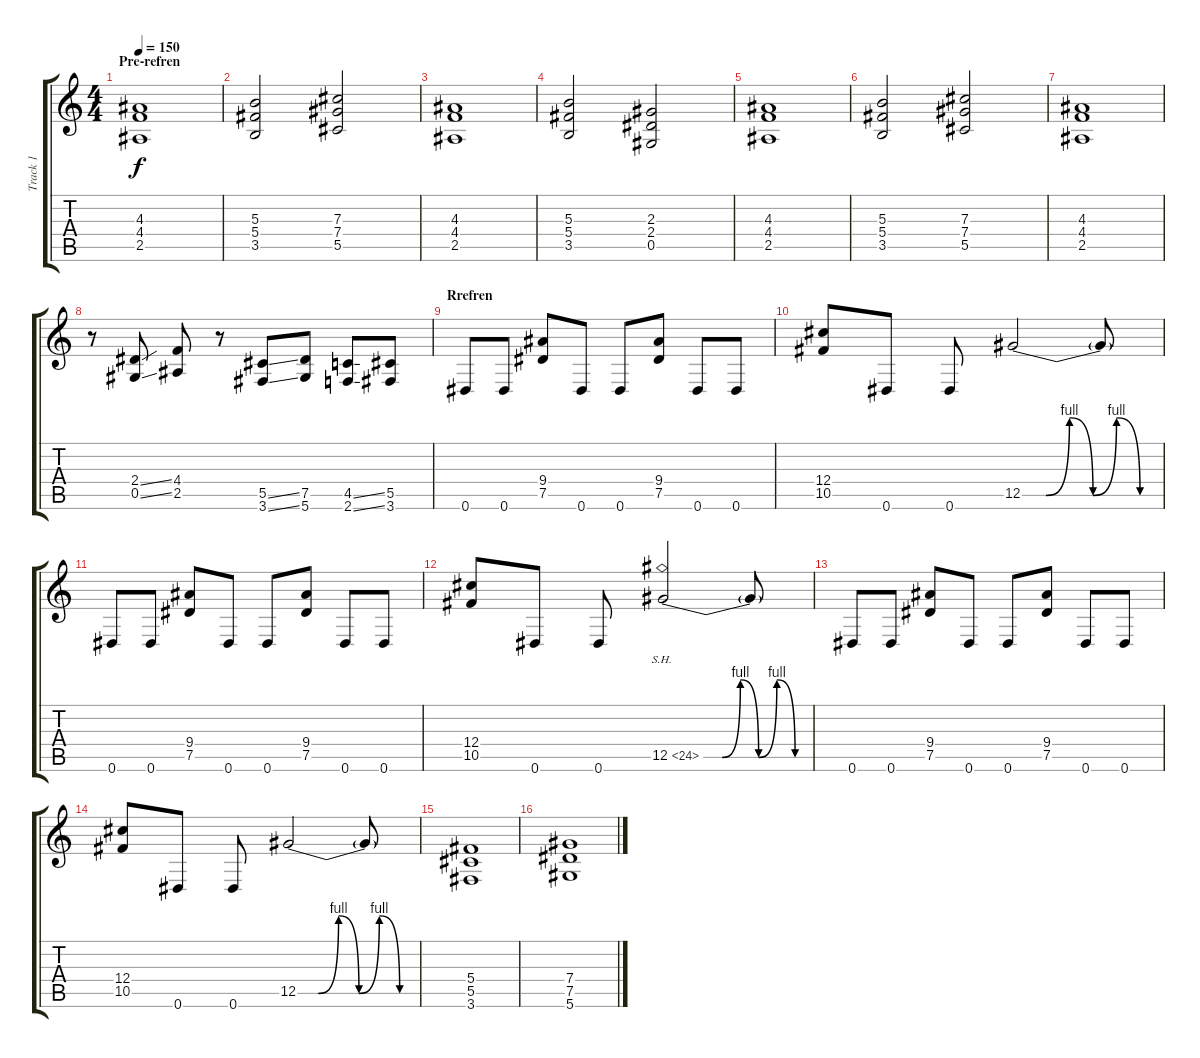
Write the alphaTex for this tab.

\track ("Track 1" "Track 1") {instrument distortionguitar}
\staff {score tabs}
\tuning (Eb4 Bb3 Gb3 Db3 Ab2 Eb2) {hide}
\ts (4 4)
\section ("" "Pre-refren")
\tempo 150
\clef g2
\ks c
(4.3 4.4 2.5).1{dy f} |
(5.3 5.4 3.5).2 (7.3 7.4 5.5).2 |
(4.3 4.4 2.5).1 |
(5.3 5.4 3.5).2 (2.3 2.4 0.5).2 |
(4.3 4.4 2.5).1 |
(5.3 5.4 3.5).2 (7.3 7.4 5.5).2 |
(4.3 4.4 2.5).1 |
r.8 (2.4{ss} 0.5{ss}).8 (4.4 2.5).8 r.8 (5.5{ss} 3.6{ss}).8 (7.5 5.6).8 (4.5{ss} 2.6{ss}).8 (5.5 3.6).8 |
\section ("" "Rrefren")
0.6.8 0.6.8 (9.4 7.5).8 0.6.8 0.6.8 (9.4 7.5).8 0.6.8 0.6.8 |
(12.4 10.5).8 0.6.8 0.6.8 12.5{be (custom 0 0 10 0 20 4 30 0 40 4 50 0 60 0)}.2 12.5{t}.8 |
0.6.8 0.6.8 (9.4 7.5).8 0.6.8 0.6.8 (9.4 7.5).8 0.6.8 0.6.8 |
(12.4 10.5).8 0.6.8 0.6.8 12.5{be (custom 0 0 10 0 20 4 30 0 40 4 50 0 60 0) sh 12}.2 12.5{t}.8 |
0.6.8 0.6.8 (9.4 7.5).8 0.6.8 0.6.8 (9.4 7.5).8 0.6.8 0.6.8 |
(12.4 10.5).8 0.6.8 0.6.8 12.5{be (custom 0 0 10 0 20 4 30 0 40 4 50 0 60 0)}.2 12.5{t}.8 |
(5.4 5.5 3.6).1 |
(7.4 7.5 5.6).1
